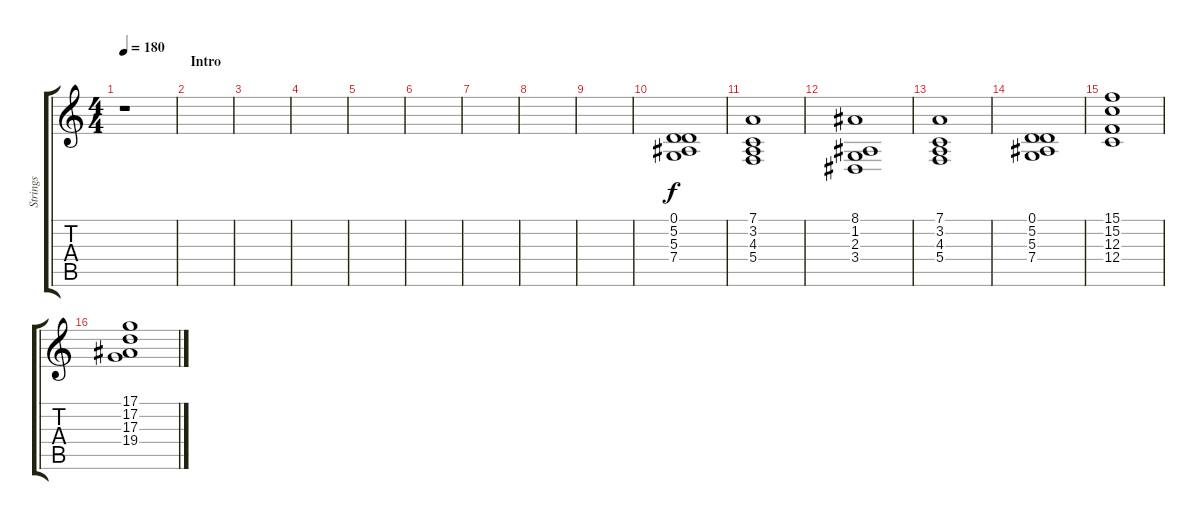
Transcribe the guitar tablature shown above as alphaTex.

\track ("Strings" "Strings") {instrument stringensemble1}
\staff {score tabs}
\tuning (D4 A3 F3 C3 G2 D2) {hide}
\ts (4 4)
\tempo 180
\clef g2
\ks c
r.1{dy f instrument stringensemble1} |
\section ("" "Intro")
|
|
|
|
|
|
|
|
(0.1 5.2 5.3 7.4).1 |
(7.1 3.2 4.3 5.4).1 |
(8.1 1.2 2.3 3.4).1 |
(7.1 3.2 4.3 5.4).1 |
(0.1 5.2 5.3 7.4).1 |
(15.1 15.2 12.3 12.4).1 |
(17.1 17.2 17.3 19.4).1
